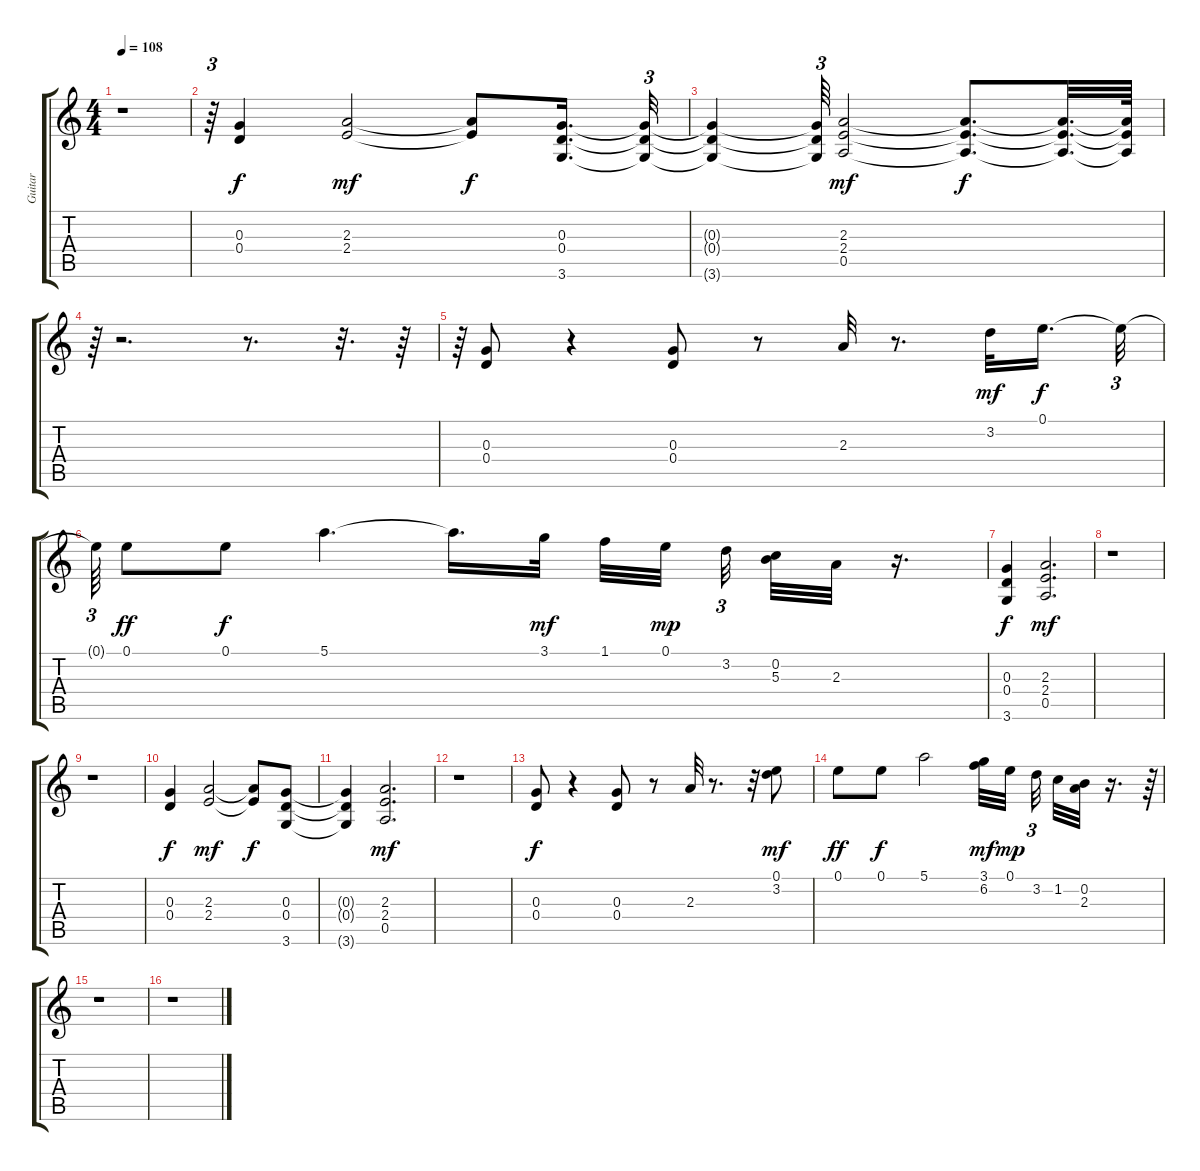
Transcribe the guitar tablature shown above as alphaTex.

\track ("Guitar" "Guitar") {instrument distortionguitar}
\staff {score tabs}
\tuning (E4 B3 G3 D3 A2 E2) {hide}
\ts (4 4)
\tempo 108
\clef g2
\ks c
r.1{dy f} |
r.64{tu (3 2)} (0.3 0.4).4 (2.3 2.4).2{dy mf} (2.3{t} 2.4{t}).8{dy f} (0.3 0.4 3.6).16{d} (0.3{t} 0.4{t} 3.6{t}).32{tu (3 2)} |
(0.3{t} 0.4{t} 3.6{t}).4 (0.3{t} 0.4{t} 3.6{t}).64{tu (3 2)} (2.3 2.4 0.5).2{dy mf} (2.3{t} 2.4{t} 0.5{t}).8{d dy f} (2.3{t} 2.4{t} 0.5{t}).32{d} (2.3{t} 2.4{t} 0.5{t}).64 |
r.64{tu (3 2)} r.2{d} r.8{d} r.32{d} r.64 |
r.64{tu (3 2)} (0.3 0.4).8 r.4 (0.3 0.4).8 r.8 2.3.32 r.8{d} 3.2.32{dy mf} 0.1.16{d dy f beam splitsecondary} 0.1{t}.32{tu (3 2)} |
0.1{t}.64{tu (3 2)} 0.1.8{dy ff} 0.1.8{dy f} 5.1.4{d} 5.1{t}.16{d} 3.1.32{dy mf} 1.1.32 0.1.32{dy mp beam splitsecondary} 3.2.32{tu (3 2) beam splitsecondary} (0.2 5.3).32 2.3.32 r.16{d} |
(0.3 0.4 3.6).4{dy f} (2.3 2.4 0.5).2{d dy mf} |
r.1 |
r.1 |
(0.3 0.4).4{dy f} (2.3 2.4).2{dy mf} (2.3{t} 2.4{t}).8{dy f} (0.3 0.4 3.6).8 |
(0.3{t} 0.4{t} 3.6{t}).4 (2.3 2.4 0.5).2{d dy mf} |
r.1 |
(0.3 0.4).8{dy f} r.4 (0.3 0.4).8 r.8 2.3.32 r.8{d} r.32 (0.1 3.2).8{dy mf} |
0.1.8{dy ff} 0.1.8{dy f} 5.1.2 (3.1 6.2).32{dy mf} 0.1.32{dy mp beam splitsecondary} 3.2.32{tu (3 2) beam splitsecondary} 1.2.32 (0.2 2.3).32 r.16{d} r.64{tu (3 2)} |
r.1 |
r.1
